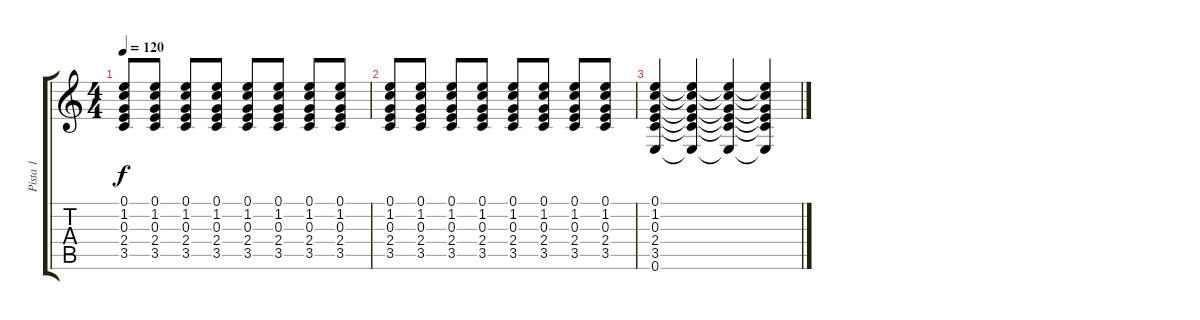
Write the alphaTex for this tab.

\track ("Pista 1" "Pista 1") {instrument acousticguitarsteel}
\staff {score tabs}
\tuning (E4 B3 G3 D3 A2 E2) {hide}
\ts (4 4)
\tempo 120
\clef g2
\ks c
(0.1 1.2 0.3 2.4 3.5).8{dy f} (0.1 1.2 0.3 2.4 3.5).8 (0.1 1.2 0.3 2.4 3.5).8 (0.1 1.2 0.3 2.4 3.5).8 (0.1 1.2 0.3 2.4 3.5).8 (0.1 1.2 0.3 2.4 3.5).8 (0.1 1.2 0.3 2.4 3.5).8 (0.1 1.2 0.3 2.4 3.5).8 |
(0.1 1.2 0.3 2.4 3.5).8 (0.1 1.2 0.3 2.4 3.5).8 (0.1 1.2 0.3 2.4 3.5).8 (0.1 1.2 0.3 2.4 3.5).8 (0.1 1.2 0.3 2.4 3.5).8 (0.1 1.2 0.3 2.4 3.5).8 (0.1 1.2 0.3 2.4 3.5).8 (0.1 1.2 0.3 2.4 3.5).8 |
(0.1 1.2 0.3 2.4 3.5 0.6).4 (0.1{t} 1.2{t} 0.3{t} 2.4{t} 3.5{t} 0.6{t}).4 (0.1{t} 1.2{t} 0.3{t} 2.4{t} 3.5{t} 0.6{t}).4 (0.1{t} 1.2{t} 0.3{t} 2.4{t} 3.5{t} 0.6{t}).4
